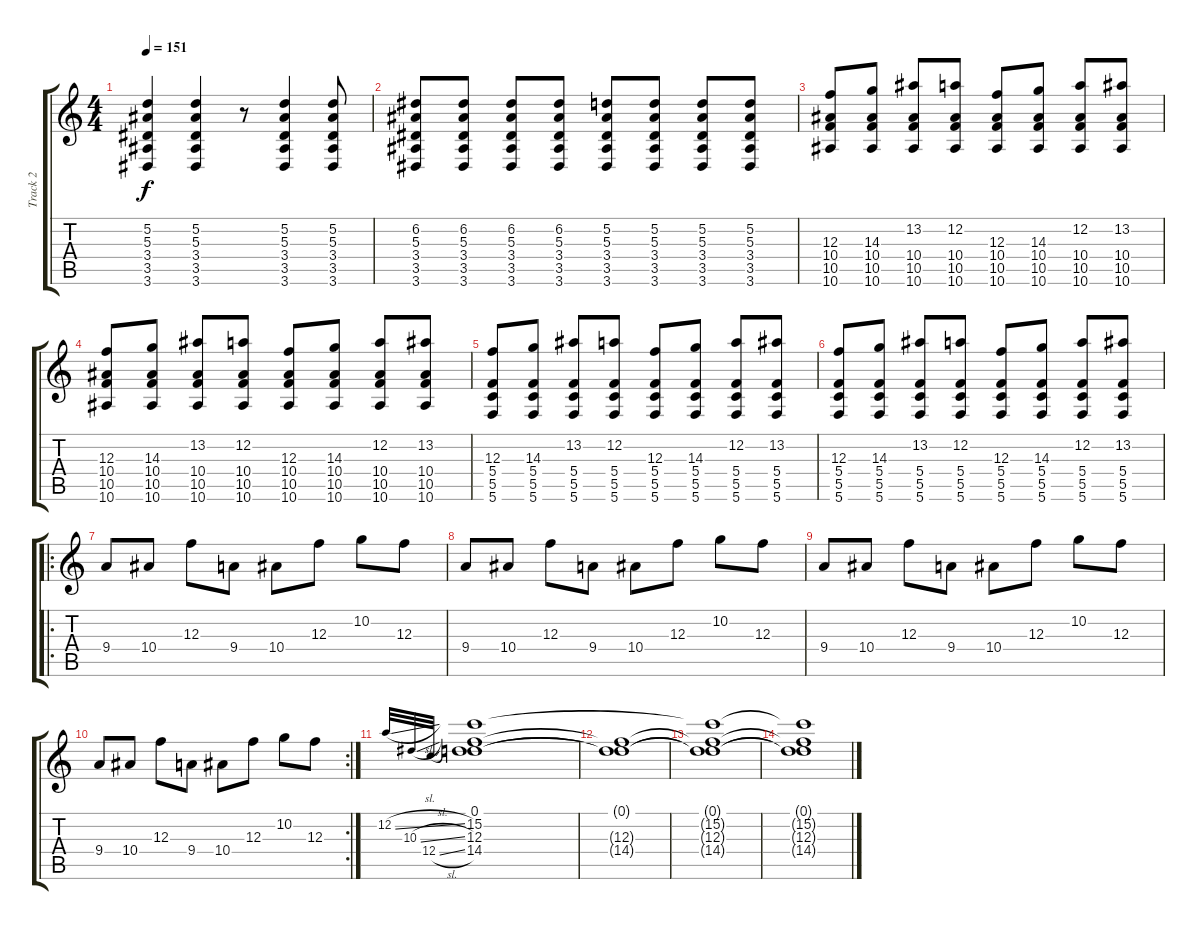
\track ("Track 2" "Track 2") {instrument distortionguitar}
\staff {score tabs}
\tuning (D4 A3 F3 C3 G2 C2) {hide}
\ts (4 4)
\tempo 151
\clef g2
\ks c
(5.2 5.3 3.4 3.5 3.6).4{dy f} (5.2 5.3 3.4 3.5 3.6).4 r.8 (5.2 5.3 3.4 3.5 3.6).4 (5.2 5.3 3.4 3.5 3.6).8 |
(6.2 5.3 3.4 3.5 3.6).8 (6.2 5.3 3.4 3.5 3.6).8 (6.2 5.3 3.4 3.5 3.6).8 (6.2 5.3 3.4 3.5 3.6).8 (5.2 5.3 3.4 3.5 3.6).8 (5.2 5.3 3.4 3.5 3.6).8 (5.2 5.3 3.4 3.5 3.6).8 (5.2 5.3 3.4 3.5 3.6).8 |
(12.3 10.4 10.5 10.6).8 (14.3 10.4 10.5 10.6).8 (13.2 10.4 10.5 10.6).8 (12.2 10.4 10.5 10.6).8 (12.3 10.4 10.5 10.6).8 (14.3 10.4 10.5 10.6).8 (12.2 10.4 10.5 10.6).8 (13.2 10.4 10.5 10.6).8 |
(12.3 10.4 10.5 10.6).8 (14.3 10.4 10.5 10.6).8 (13.2 10.4 10.5 10.6).8 (12.2 10.4 10.5 10.6).8 (12.3 10.4 10.5 10.6).8 (14.3 10.4 10.5 10.6).8 (12.2 10.4 10.5 10.6).8 (13.2 10.4 10.5 10.6).8 |
(12.3 5.4 5.5 5.6).8 (14.3 5.4 5.5 5.6).8 (13.2 5.4 5.5 5.6).8 (12.2 5.4 5.5 5.6).8 (12.3 5.4 5.5 5.6).8 (14.3 5.4 5.5 5.6).8 (12.2 5.4 5.5 5.6).8 (13.2 5.4 5.5 5.6).8 |
(12.3 5.4 5.5 5.6).8 (14.3 5.4 5.5 5.6).8 (13.2 5.4 5.5 5.6).8 (12.2 5.4 5.5 5.6).8 (12.3 5.4 5.5 5.6).8 (14.3 5.4 5.5 5.6).8 (12.2 5.4 5.5 5.6).8 (13.2 5.4 5.5 5.6).8 |
\ro
9.4.8{volume 9 instrument overdrivenguitar} 10.4.8 12.3.8 9.4.8 10.4.8 12.3.8 10.2.8 12.3.8 |
9.4.8 10.4.8 12.3.8 9.4.8 10.4.8 12.3.8 10.2.8 12.3.8 |
9.4.8 10.4.8 12.3.8 9.4.8 10.4.8 12.3.8 10.2.8 12.3.8 |
\rc 2
9.4.8 10.4.8 12.3.8 9.4.8 10.4.8 12.3.8 10.2.8 12.3.8 |
12.2{sl}.32{gr onbeat} 10.3{sl}.32{gr onbeat} 12.4{sl}.32{gr onbeat} (0.1 15.2 12.3 14.4).1{volume 5} |
(0.1{t} 12.3{t} 14.4{t}).1 |
(0.1{t} 15.2{t} 12.3{t} 14.4{t}).1 |
(0.1{t} 15.2{t} 12.3{t} 14.4{t}).1
